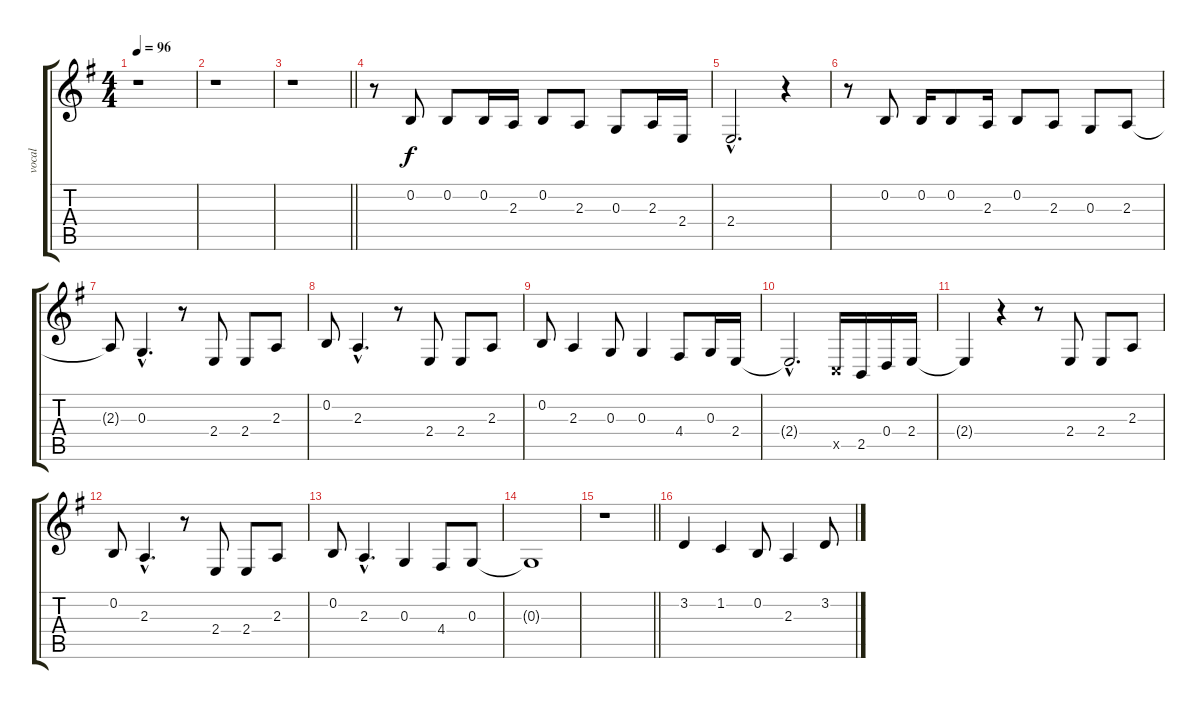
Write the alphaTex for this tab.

\track ("vocal" "vocal") {instrument brightacousticpiano}
\staff {score tabs}
\tuning (E4 B3 G3 D3 A2 E2) {hide}
\ts (4 4)
\tempo 96
\clef g2
\ks g
r.1{dy f} |
r.1 |
\barLineRight lightlight
r.1 |
r.8 0.2.8 0.2.8 0.2.16 2.3.16 0.2.8 2.3.8 0.3.8 2.3.16 2.4.16 |
2.4{hac}.2{d} r.4 |
r.8 0.2.8 0.2.16 0.2.8 2.3.16 0.2.8 2.3.8 0.3.8 2.3.8 |
2.3{t}.8 0.3{hac}.4{d} r.8 2.4.8 2.4.8 2.3.8 |
0.2.8 2.3{hac}.4{d} r.8 2.4.8 2.4.8 2.3.8 |
0.2.8 2.3.4 0.3.8 0.3.4 4.4.8 0.3.16 2.4.16 |
2.4{hac t}.2{d} 3.5{x}.16 2.5.16 0.4.16 2.4.16 |
2.4{t}.4 r.4 r.8 2.4.8 2.4.8 2.3.8 |
0.2.8 2.3{hac}.4{d} r.8 2.4.8 2.4.8 2.3.8 |
0.2.8 2.3{hac}.4{d} 0.3.4 4.4.8 0.3.8 |
0.3{t}.1 |
\barLineRight lightlight
r.1 |
3.2.4 1.2.4 0.2.8 2.3.4 3.2.8
